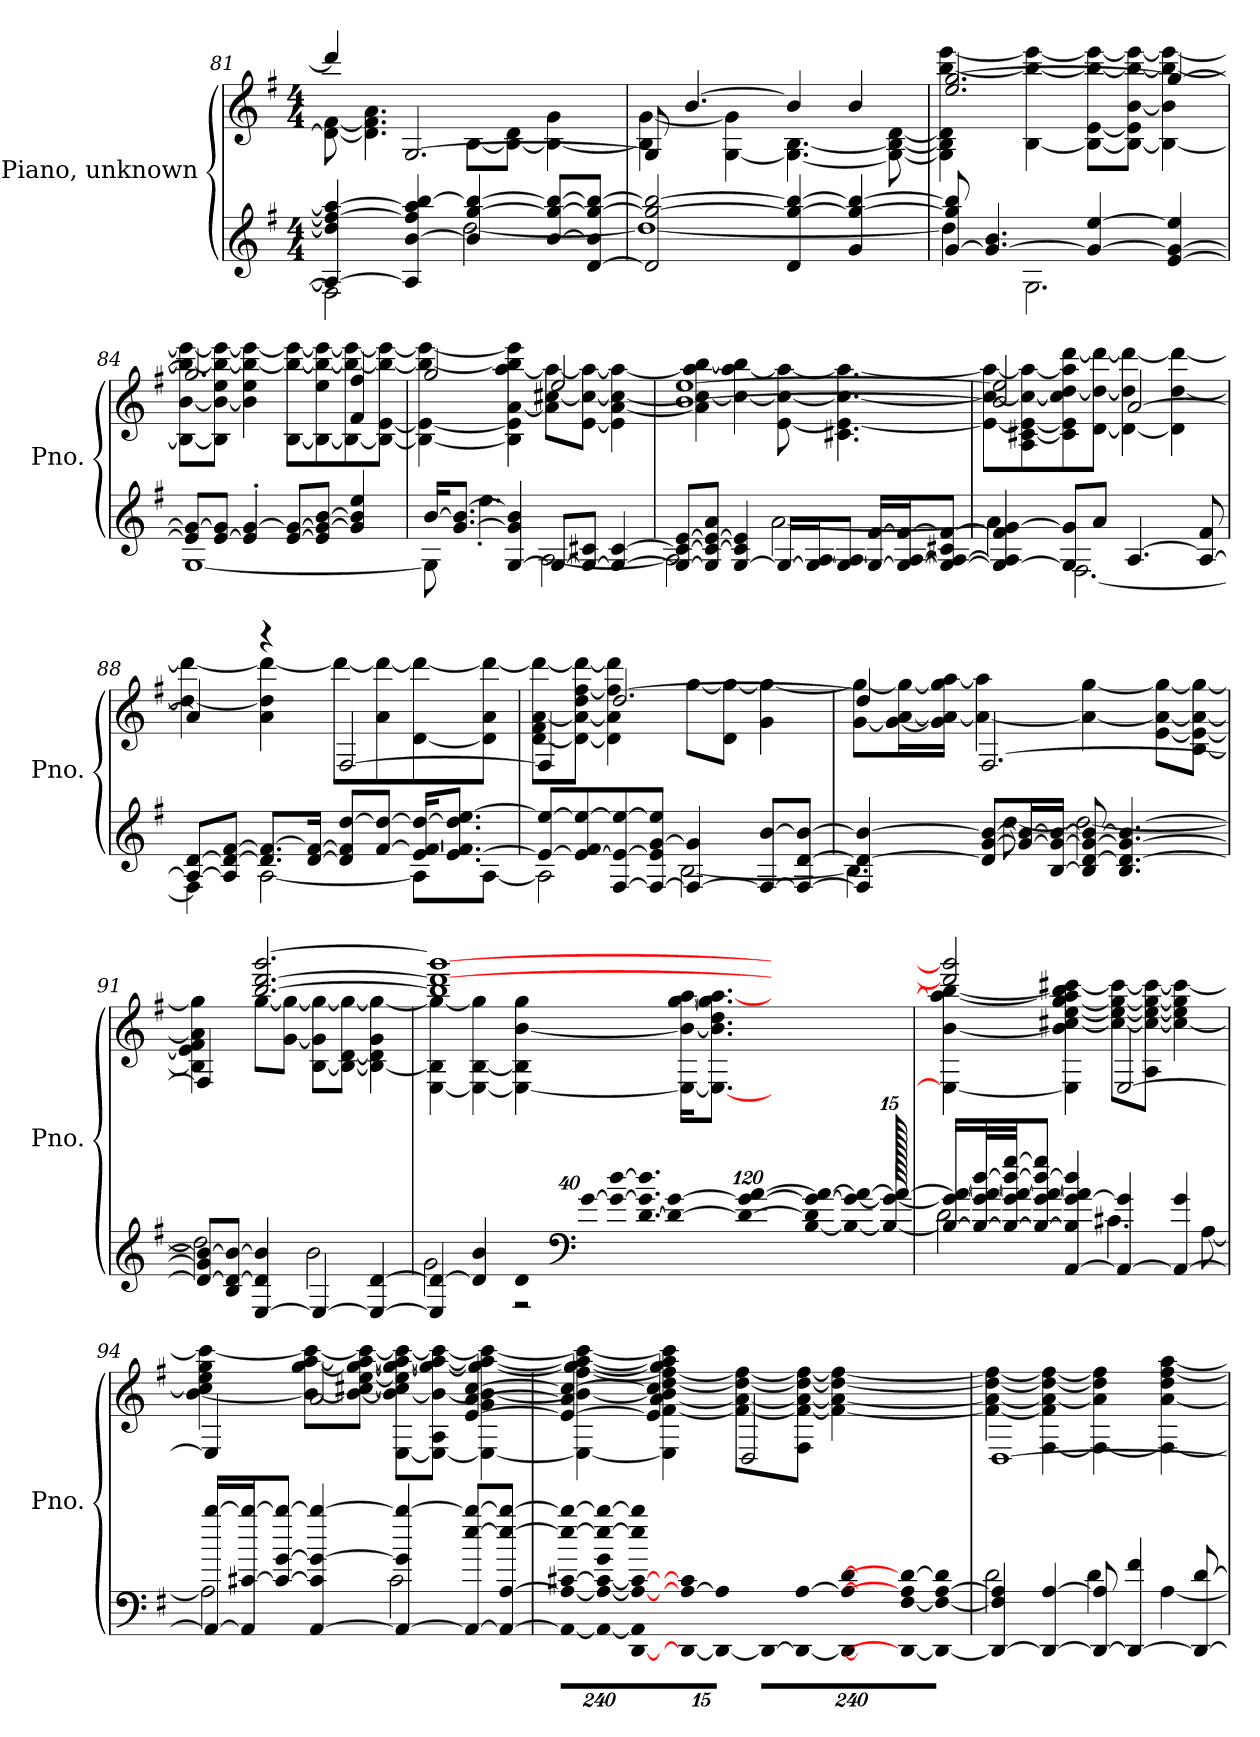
**kern	**kern
*part1	*part1
*staff2	*staff1
*I"Piano, unknown	*
*I'Pno.	*
*clefG2	*clefG2
*k[f#]	*k[f#]
*M4/4	*M4/4
=81	=81
*^	*^
4A/_ 4dd/] 4ff#/_ 4aa/_	2F#\]	4ddd/]	8d\_ [8f#\
.	.	.	4.d\] 4.f#\] 4.a\
4A/] [4b/ 4ff#/] 4aa/] [4bb/	.	[2.G/	.
4b/] [4gg/ 4bb/_	[2dd\	.	[8B\L
.	.	.	8B\_ 8d\J
[8b/ 8gg/_ 8bb/_L	.	.	4B\_ 4g\
[8d/ 8b/] 8gg/_ 8bb/_J	.	.	.
=82	=82	=82	=82
2d/] 2gg/_ 2bb/_	1dd_	8G/]	4B\] [4g\
.	.	[4.b/	.
.	.	.	[4G\ 4g\]
4d/ 4gg/_ 4bb/_	.	4b/]	4.G\_ [4.B\
4g/ 4gg/_ 4bb/_	.	4b/	.
.	.	.	8G\_ 8B\_ [8d\
!!LO:LB:g=z	!!
=83	=83	=83	=83
[8g/ 8gg/] 8bb/]	4dd\]	2.ee/ [2.gg/	4G\] 4B\] 4d\] [4bb\ [4eee\
4.g/_ 4.b/	.	.	.
.	2.G\	.	[4B\ 4bb\_ 4eee\_
4g/_ [4ee/	.	.	8B\_ [8e\ 8bb\_ 8eee\_L
.	.	.	8B\_ 8e\] [8b\ 8bb\_ 8eee\_J
[4e/ 4g/_ 4ee/]	.	4gg/_	4B\_ 4b\] 4bb\_ 4eee\_
=84	=84	=84	=84
8e/] 8g/_L	[1G	2.gg/]	8B\_ [8b\ 8bb\_ 8eee\_L
[8e/ 8g/]J	.	.	8B\] 8b\_ 8ee\ 8bb\_ 8eee\_J
4e/]' [4g/'	.	.	4b\] 4ee\ 4bb\_ 4eee\_
[8e/ 8g/_L	.	.	[8B\ 8bb\_ 8eee\_L
8e/] 8g/_ [8b/J	.	.	8B\_ 8ee\ 8bb\_ 8eee\_
4g/] 4b/] 4ee/	.	4f#/ 4ff#/	8B\_ 8bb\_ 8eee\_
.	.	.	8B\_ [8e\ 8bb\_ 8eee\_J
=85	=85	=85	=85
[16b/KL	8G\]	2gg/	4B\_ 4e\_ 4bb\_ 4eee\_
[8.g/ 8.b/_J	.	.	.
.	4.ee'\	.	.
[4G/ 4g/] 4b/]	.	.	4B\] 4e\] [4a\ [4aa\ 4bb\] 4eee\]
8G/L_	[2A\	2ee/	8a\] [8cc#X\ 8aa\_L
8G/_ 8c#X/J	.	.	[8e\ 8cc#\_ 8aa\_J
4G/_ [4c#/	.	.	4e\] [4a\ 4cc#\_ 4aa\_
!!LO:LB:g=z	!!
=86	=86	=86	=86
8G/_ 8c#/_ [8e/L	2A\]	[1b [1ee	4a\] 4cc#\_ 4aa\] [4bb\
8G/] 8c#/_ 8e/_ 8a/J	.	.	.
[4G/ 4c#/] 4e/]	.	.	4cc#\_ [4aa\ 4bb\]
16G/LL_	[2a\	.	[8e\ 8cc#\_ 8aa\_
16G/_ 16A/J	.	.	.
8G/_ 8A/J	.	.	4.c#X\ 4.e\_ 4.cc#\_ 4.aa\_
16G/_ [16f#/LL	.	.	.
16G/_ [16A/ 16f#/_J	.	.	.
8G/_ 8A/_ 8c#X/ 8f#/_J	.	.	.
=87	=87	=87	=87
4G/_ 4A/] 4f#/] [4g/	4a\]	2b/] 2ee/]	8e\_ 8cc#\_ 8aa\_L
.	.	.	8A\ [8c#X\ 8e\_ 8cc#\_ 8aa\_
8G/] 8g/]L	[2.F#\	.	8c#\] 8e\] 8cc#\] [8dd\ 8aa\] [8ddd\
8a/J	.	.	[8d\ 8dd\_ 8ddd\_J
[4.A/	.	[2a/	4d\_ 4dd\] 4ddd\_
.	.	.	4d\] [4dd\ 4ddd\_
8A/_ 8f#/	.	.	.
!!LO:LB:g=z	!!
=88	=88	=88	=88
8A/_ [8d/L	4F#\]	4a/]	4dd\_ 4ddd\_
8A/] 8d/_ [8f#/J	.	.	.
8.d/] 8.f#/_L	[2A\	4r	4a\ 4dd\] 4ddd\_
[16d/ 16f#/_Jk	.	.	.
8d/] 8f#/] [8dd/L	.	[2F#/	8ddd\L_
[8f#/ 8dd/_J	.	.	8a\ 8ddd\_
[16e/ 16f#/_ 16dd/_KL	8A\L]	.	[8d\ 8ddd\_
8.e/_ 8.f#/] 8.dd/] [8.ee/J	.	.	.
.	[8A\J	.	8d\] 8a\ 8ddd\_J
=89	=89	=89	=89
8e/_ 8ee/_L	2A\]	4F#/]	[8d\ 8f#\ [8a\ 8ddd\_L
8e/_ 8f#/ 8ee/_	.	.	8d\_ 8a\_ 8dd\ [8ff#\ 8ddd\_J
[8F#/ 8e/_ 8ee/_	.	[2.dd/	4d\] 4a\] 4ff#\] 4ddd\]
8F#/_ 8e/] [8g/ 8ee/]J	.	.	.
4F#/_ 4g/]	[2B\	.	[8gg\L
.	.	.	8d\ 8gg\_J
8F#/_ [8b/L	.	.	4g\ 4gg\_
8F#/_ [8d/ 8b/_J	.	.	.
!!LO:LB:g=z	!!
=90	=90	=90	=90
4F#/] 4d/_ 4b/_	4.B\]	4dd/]	[8g\ 8gg\_L
.	.	.	16g\_ [16a\ 16gg\_L
.	.	.	16g\] 16a\_ 16gg\] [16aa\JJ
8d/] [8g/ 8b/_L	.	[2.F#/	4a\_ 4aa\]
16g/_ 16b/_L	[8dd\	.	.
[16B/ 16g/_ 16b/_JJ	.	.	.
8B/] [8d/ 8g/_ 8b/_	2dd\_	.	4a\_ [4gg\
4.B/ 4.d/_ 4.g/_ 4.b/_	.	.	.
.	.	.	[8e\ 8a\_ 8gg\_L
.	.	.	[8B\ 8e\_ 8a\_ 8gg\_J
=91	=91	=91	=91
8d/_ 8g/] 8b/_L	2dd\]	4F#/]	4B\] 4e\] 4f#\ 4a\] 4gg\]
8B/ 8d/_ 8b/_J	.	.	.
[4E/ 4d/] 4b/]	.	[2.bb/ [2.ddd/ [2.ggg/	[8gg\L
.	.	.	[8g\ 8gg\_J
4E/_	2b\	.	[8B\ 8g\] 8gg\_L
.	.	.	8B\_ [8d\ 8gg\_J
4E/_ [4d/	.	.	4B\_ 4d\] 4g\ 4gg\_
!!LO:LB:g=z	!!
=92	=92	=92	=92
4E/] 4d/_	2g\	1bb] 1ddd_ 1ggg_	[4E\ 4B\] 4gg\_
4d/] 4b/	.	.	4E\_ [4B\ 4gg\]
*Xbrackettup	*	*	*
!LO:N:vis=32	!	!	!
640%23d/LLL	2r	.	4E\_ 4B\] [4b\ 4gg\
*clefF4	*	*	*
!LO:N:vis=32	!	!	!
[640%23g/	.	.	.
!LO:N:vis=32	!	!	!
640%23g/_ [640%23dd/J	.	.	.
!LO:N:vis=16.	!	!	!
[960%103d/ 960%103g/] 960%103dd/]	.	.	.
!LO:N:vis=16	!	!	!
1920%137d/_ [1920%137g/	.	.	.
.	.	.	16E\_ 16b\_ [16gg\ [16aa\KL
!LO:N:vis=16	!	!	!
1920%137d/_ 1920%137g/_ [1920%137a/	.	.	.
.	.	.	8.E\_ 8.b\] 8.dd\ 8.gg\] 8.aa\_J
!LO:N:vis=16	!	!	!
[1920%137B/ 1920%137d/] 1920%137g/_ 1920%137a/_	.	.	.
240%17B/_ 240%17g/_ 240%17a/_J	.	.	.
1920B/_ 1920g/_ 1920a/_	1920ryy	1920ryy	1920ryy
=93	=93	=93	=93
16B/_ 16g/_ 16a/_LL	2d\	2ddd/] 2ggg/]	4E\_ [4b\ 4aa\_ [4bb\
32B/_ 32g/_ 32a/_ [32dd/L	.	.	.
32B/_ 32g/] 32a/_ 32dd/_ [32gg/JJ	.	.	.
8B/_ [8g/ 8a/_ 8dd/_ 8gg/]J	.	.	.
[4AA/ 4B/] 4g/_ 4a/] 4dd/]	.	.	4E\] 4b\] [4cc#X\ [4ee\ [4gg\ 4aa\] 4bb\] [4ccc#X\
4AA/_ 4g/]	4.c#X\	[2E/	8cc#\_ 8ee\_ 8gg\_ 8ccc#\_L
.	.	.	8A\ 8cc#\_ 8ee\_ 8gg\_ 8ccc#\_J
4AA/_ 4g/	.	.	4cc#\_ 4ee\] 4gg\] 4ccc#\_
.	[8A\	.	.
!!LO:PB:g=z	!!
=94	=94	=94	=94
16AA/_ [16bb/LL	2A\]	4E/]	[4b\ 4cc#\] 4ee\ 4gg\ 4ccc#\_
16AA/] [16c#X/ 16bb/_J	.	.	.
8c#/_ [8g/ 8bb/_J	.	.	.
[4AA/ 4c#/] 4g/_ 4bb/_	.	2a/	8b\_ [8gg\ [8aa\ 8ccc#\_L
.	.	.	8b\_ [8cc#X\ [8ee\ 8gg\_ 8aa\_ 8ccc#\_J
4AA/_ 4g/] 4bb/_	2c#\	.	[8E\ 8b\_ 8cc#\] 8ee\] 8gg\_ 8aa\_ 8ccc#\_L
.	.	.	8E\_ 8A\ 8b\_ 8gg\_ 8aa\_ 8ccc#\_J
8AA/_ [8ee/ 8bb/_L	.	[4e/ [4a/ [4cc#/	4E\_ 4g\ 4b\_ 4gg\_ 4aa\_ 4ccc#\_
8AA/_ [8A/ 8ee/_ 8bb/_J	.	.	.
*v	*v	*	*
=95	=95	=95
!LO:N:vis=8	!	!
960%137AA\_ 960%137A\_ [960%137c#X\ 960%137ee\_ 960%137bb\_L	4e/_ 4a/] 4cc#/_	4E\_ 4b\_ [4ff#\ 4gg\_ 4aa\_ 4ccc#\_
!LO:N:vis=16	!	!
1920%137AA\_ 1920%137A\_ 1920%137c#\_ 1920%137g\ 1920%137ee\_ 1920%137bb\_L	.	.
!LO:N:vis=16	!	!
[1920%137DD\ 1920%137AA\] 1920%137A\_ 1920%137c#\_ 1920%137ee\] 1920%137bb\]J	.	.
.	4e/] 4cc#/]	4E\] [4f#\ [4a\ 4b\] [4dd\ 4ff#\_ 4gg\] 4aa\] 4ccc#\]
1920ryy	.	.
!LO:N:vis=8	!	!
960%137DD\_ 960%137A\_ 960%137c#\]	.	.
!LO:N:vis=16	!	!
1920%137DD\_ 1920%137A\]Jk	.	.
!LO:N:vis=16	!	!
1920%137DD\KL_	2D/	8f#\_ 8a\_ 8dd\_ 8ff#\_L
!LO:N:vis=8	!	!
960%137DD\_ [960%137A\	.	.
.	.	8F#\ 8f#\_ 8a\_ 8dd\_ 8ff#\_J
!LO:N:vis=16	!	!
1920%137DD\_ 1920%137A\_ [1920%137d\L	.	.
.	.	4f#\_ 4a\_ 4dd\_ 4ff#\_
1920ryy	.	.
!LO:N:vis=16	!	!
1920%137DD\_ [1920%137F#\ 1920%137A\] 1920%137d\_J	.	.
!LO:N:vis=8	!	!
960%137DD\_ 960%137F#\_ [960%137A\ 960%137d\]J	.	.
!!LO:LB:g=z	!!
=96	=96	=96
*^	*	*
4DD/_ 4F#/] 4A/]	2d\	[1D	4f#\_ 4a\_ 4dd\_ 4ff#\_
4DD/_ [4A/	.	.	[4F#\ 4f#\] 4a\_ 4dd\_ 4ff#\_
8DD/_ 8A/]	4d\	.	4F#\_ 4a\] 4dd\] 4ff#\]
4DD/_ 4f#/	.	.	.
.	[4A\	.	4F#\_ [4a\ 4dd\ [4ff#\ [4aa\
8DD/_ [8d/	.	.	.
*v	*v	*	*
*	*v	*v
=	=
*-	*-
